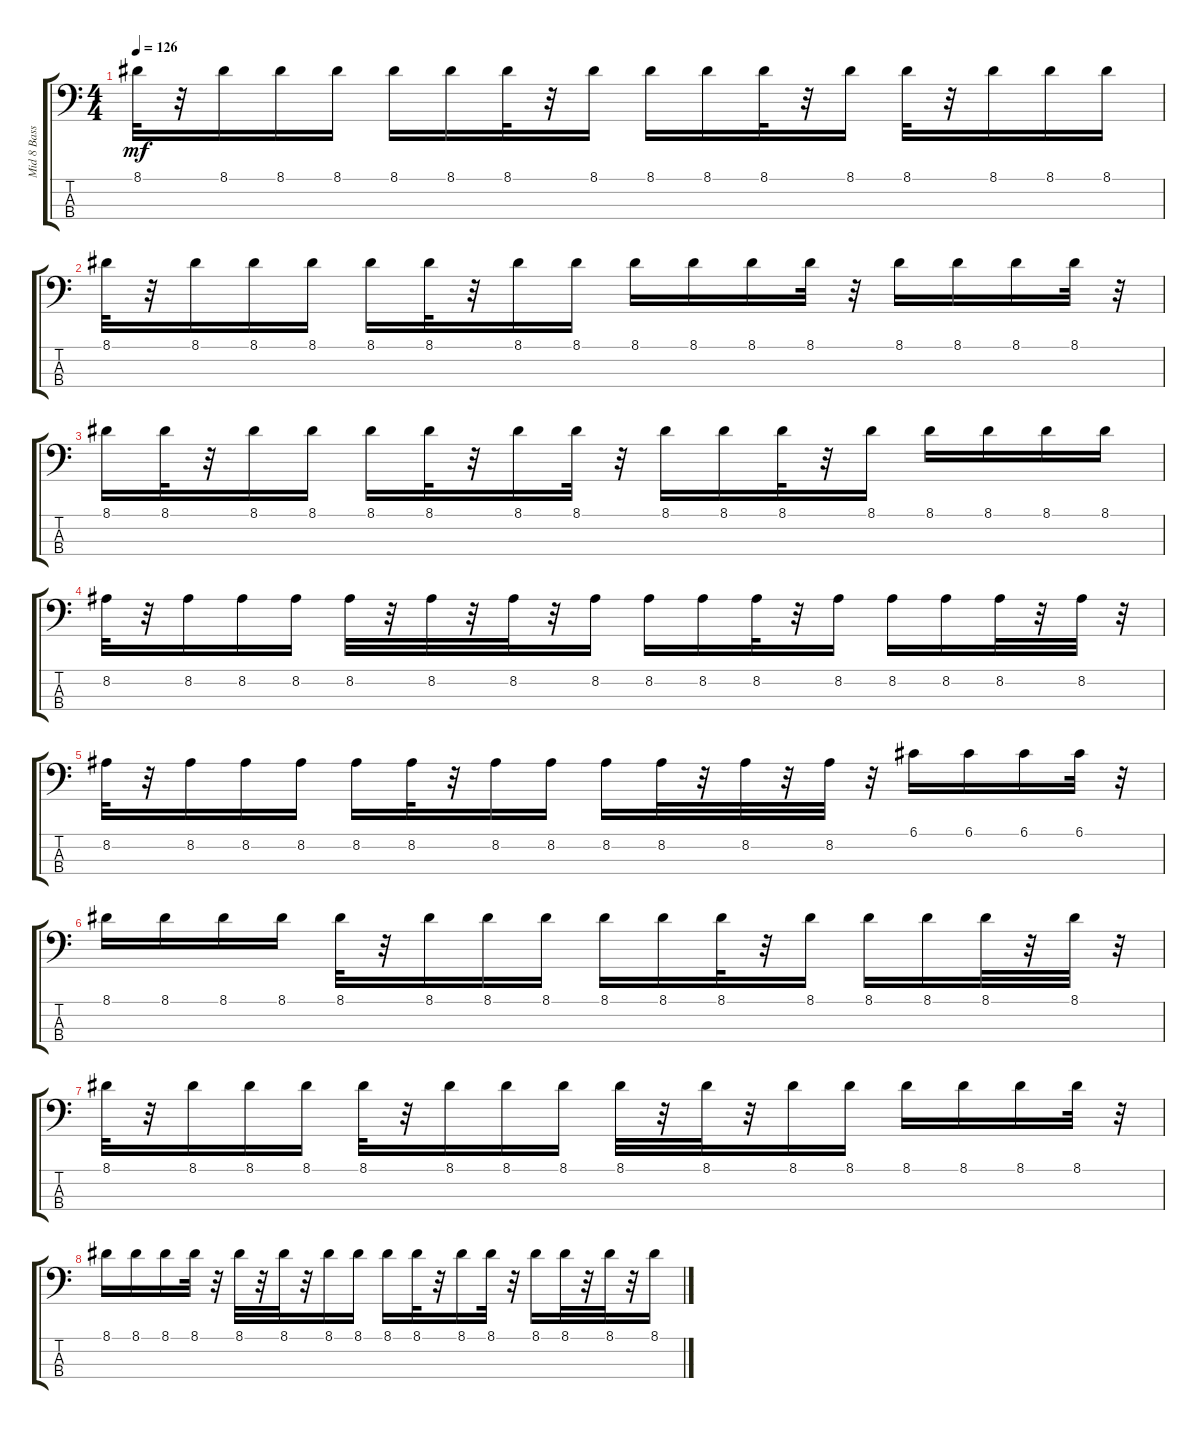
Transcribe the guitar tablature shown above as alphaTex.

\track ("Mid 8 Bass" "Mid 8 Bass") {instrument synthbass1}
\staff {score tabs}
\tuning (G2 D2 A1 E1) {hide}
\ts (4 4)
\tempo 126
\clef f4
\ks c
8.1.32{dy mf} r.32 8.1.16 8.1.16 8.1.16 8.1.16 8.1.16 8.1.32 r.32 8.1.16 8.1.16 8.1.16 8.1.32 r.32 8.1.16 8.1.32 r.32 8.1.16 8.1.16 8.1.16 |
8.1.32 r.32 8.1.16 8.1.16 8.1.16 8.1.16 8.1.32 r.32 8.1.16 8.1.16 8.1.16 8.1.16 8.1.16 8.1.32 r.32 8.1.16 8.1.16 8.1.16 8.1.32 r.32 |
8.1.16 8.1.32 r.32 8.1.16 8.1.16 8.1.16 8.1.32 r.32 8.1.16 8.1.32 r.32 8.1.16 8.1.16 8.1.32 r.32 8.1.16 8.1.16 8.1.16 8.1.16 8.1.16 |
8.2.32 r.32 8.2.16 8.2.16 8.2.16 8.2.32 r.32 8.2.32 r.32 8.2.32 r.32 8.2.16 8.2.16 8.2.16 8.2.32 r.32 8.2.16 8.2.16 8.2.16 8.2.32 r.32 8.2.32 r.32 |
8.2.32 r.32 8.2.16 8.2.16 8.2.16 8.2.16 8.2.32 r.32 8.2.16 8.2.16 8.2.16 8.2.32 r.32 8.2.32 r.32 8.2.32 r.32 6.1.16 6.1.16 6.1.16 6.1.32 r.32 |
8.1.16 8.1.16 8.1.16 8.1.16 8.1.32 r.32 8.1.16 8.1.16 8.1.16 8.1.16 8.1.16 8.1.32 r.32 8.1.16 8.1.16 8.1.16 8.1.32 r.32 8.1.32 r.32 |
8.1.32 r.32 8.1.16 8.1.16 8.1.16 8.1.32 r.32 8.1.16 8.1.16 8.1.16 8.1.32 r.32 8.1.32 r.32 8.1.16 8.1.16 8.1.16 8.1.16 8.1.16 8.1.32 r.32 |
8.1.16 8.1.16 8.1.16 8.1.32 r.32 8.1.32 r.32 8.1.32 r.32 8.1.16 8.1.16 8.1.16 8.1.32 r.32 8.1.16 8.1.32 r.32 8.1.16 8.1.32 r.32 8.1.32 r.32 8.1.16
